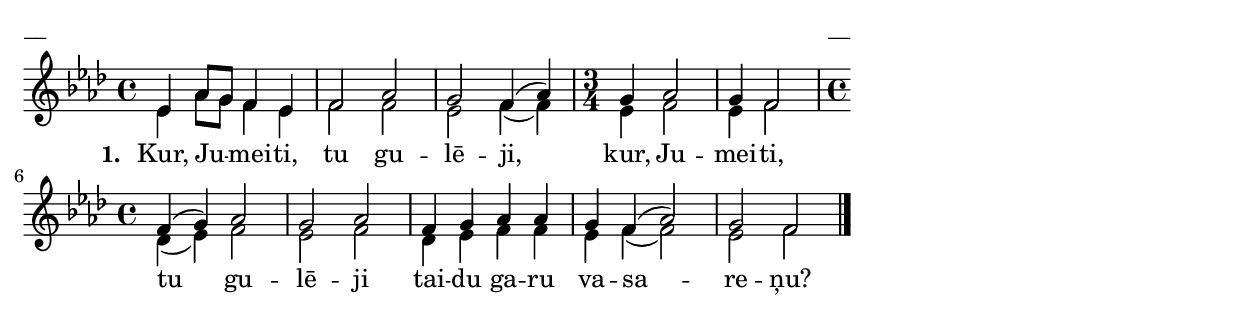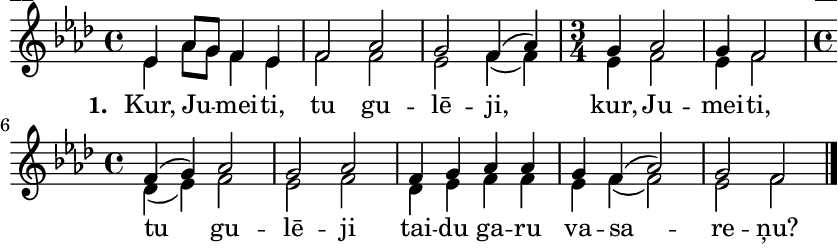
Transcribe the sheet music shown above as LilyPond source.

\version "2.13.18"
#(ly:set-option 'crop #t)

\paper {
line-width = 14\cm
left-margin = 0.4\cm
between-system-padding = 0.1\cm
between-system-space = 0.1\cm
}
% SBTZK, p.33
\layout {
indent = #0
ragged-last = ##f
}


voiceA = \relative c' {
\clef "treble"
\key f \minor
\time 4/4
es4 as8 [g] f4 es | f2 as | g f4 (as) |
\time 3/4 g4 as2 | g4 f2 | \time 4/4 f4 (g) as2 | g2 as |
f4 g as as | g f (as2) | g f \bar"|."
}

lyricA = \lyricmode {
\set stanza = "1. "
Kur, Ju -- mei -- ti, tu gu -- lē -- ji,
kur, Ju -- mei -- ti, tu gu -- lē -- ji
tai -- du ga -- ru va -- sa -- re -- ņu?
}

voiceB = \relative c' {
\clef "treble"
\key f \minor
\time 4/4
es4 as8 [g] f4 es | f2 f | es2 f4 (f) |
\time 3/4 es4 f2 | es4 f2 | \time 4/4 des4 (es) f2 | es2 f |
des4 es f f | es f (f2) | es f \bar"|."
}

fullScore = <<
%\new ChordNames { \chordsA }
\new Staff {
<<
\new Voice = "voiceA" { \voiceOne \autoBeamOff \voiceA }
\new Lyrics \lyricsto "voiceA" \lyricA
\new Voice = "voiceB" { \voiceTwo \autoBeamOff \voiceB }
>>
}
>>



\score {
\fullScore
\header { piece = "__" opus = "__" }
}
\markup { \with-color #(x11-color 'white) \sans \smaller "__" }
\score {
\unfoldRepeats
\fullScore
\midi {
\context { \Staff \remove "Staff_performer" }
\context { \Voice \consists "Staff_performer" }
}
}


